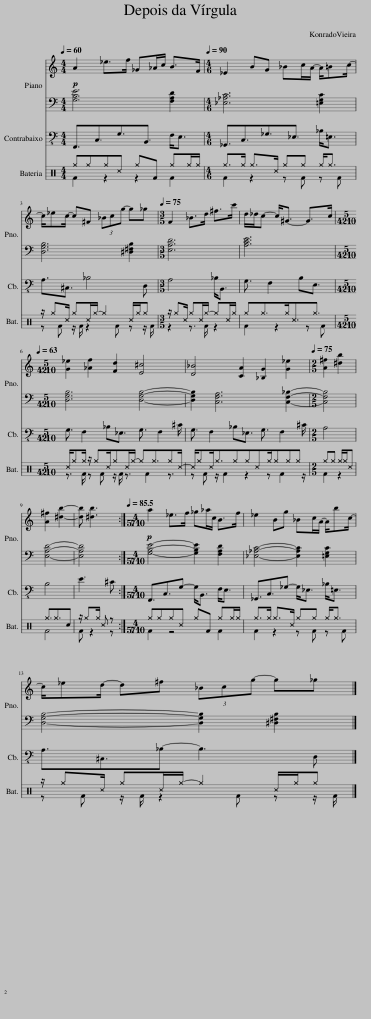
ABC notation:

X:1
%%score { 1 | 2 } 3 ( 4 5 )
L:1/8
Q:1/4=60
M:4/4
I:linebreak $
K:C
V:1 treble
V:2 bass
V:3 bass transpose=-12
V:4 perc
K:none
V:5 perc
K:none
V:1
!p! A2 _e>f _G_A/c/ B>F |[M:4/4][Q:1/4=90] _E2 BG _Bc/A/- A/=Bc/- |$ c/_ec/- c^F (3_Bcg- g_g |[M:3/4][Q:1/4=75] F2 _B>d ^f>c' | d/_d/c- c<^G- G>c |$ %5
[M:5/4][Q:1/4=63] [G_e]2 [_Af]2 [Fd]2 [E^c]4 | [D_B]4 [CA]2 [_B,G]2 [G_e]2 |[M:2/4][Q:1/4=75] [A^f]2 [^db]2 |$ [A^f]2 [^db]2- | [db] [^db]3 :| %10
[M:4/4]!p![Q:1/4=85] a2 _e>f _g_a/c/ B>f | _e2 Bg _Bc/A/- A/bc/- |$ c/_ed/- d^f (3_Bcg- g_g |] %13
V:2
 [G,B,E]6 [F,A,D]2 |[M:4/4] [_E,_A,C]6 [=E,G,C]2 |$ [D,G,B,]6 [^D,^F,B,]2 |[M:3/4] [E,A,D]6 | [A,CE]6 |$ %5
[M:5/4] [D,G,B,]6 [D,G,B,]4- | [D,G,B,]2 [C,F,A,]6 [C,F,_B,]2- |[M:2/4] [C,F,B,]4 |$ [E,A,D]4- | [E,A,D]4 :| %10
[M:4/4] [G,B,E]4- [G,B,E]2 [F,A,D]2 | [_E,_A,C]4- [E,A,C]2 [=E,G,C]2 |$ [D,G,B,]4- [D,G,B,]2 [^D,^F,B,]2 |] %13
V:3
 F,,3/2C,3/2G,3/2B,,3/2 F,<E, |[M:4/4] _G,,3/2C,3/2_G,3/2_E,3/2 _B,<=E, |$ A,3/2^C,3/2 _B,4 D, |[M:3/4] A,4 _B,<B,, | G,3/2 F,2 B,E,3/2 |$ %5
[M:5/4] G,3/2 F,2 _B,_E,3/2 G,3/2 F,2 ^C/ | G,3/2 F,2 _B,_E,3/2 G,3/2 F,2 ^C/ |[M:2/4] A,4 |$ B,4 | E3 ^C :| %10
[M:4/4] F,,3/2C,3/2G,- G,<B,, F,<E, | _G,,3/2C,3/2_G,- G,<_E, _B,<=E, |$ A,3/2^C,3/2_B,- B,3 D, |] %13
V:4
 ^g^g^g^c ^gF ^g^g/^g/ |[M:4/4] ^g>^g ^g>^c ^g^g ^g<^g |$ z/ ^g^c/ ^g^c/^g/- ^g2 ^c/^g/^g |[M:3/4] z/ ^g^c/ ^g^c/^g/- ^g^c/^g/ | ^g^g>^g^c3/2^g3/2 |$ %5
[M:5/4] ^c/^g^g/ z/ ^g^c/^g^c/^g/- ^g^g3/2^g^c/- | ^c/^g^c<^g^g^g^c^g/^g^g^g |[M:2/4] ^g^g ^g/^g/^c |$ ^g3/2^g3/2c | z/ ^g^g/ ^c z :| %10
[M:4/4] ^g^g^g^c ^gF ^g^g/^g/ | ^g>^g ^g>^c ^g^g ^g<^g |$ z/ ^g^c/ ^g^c/^g/- ^g2 ^c/^g/^g |] %13
V:5
 F2 z2 z2 F2 |[M:4/4] F2 z2 z F z F |$ z F z/ F/ z2 F z z/ F/ |[M:3/4] z2 z3/2 F/ z2 | F2 z2 z F |$ %5
[M:5/4] z3/2 F/ z F z/ F/ z3/2 F2 z3/2 | z F z/ F2 z2 z F2 z/ |[M:2/4] F2 z2 |$ F4 | F z2 z :| %10
[M:4/4] F2 z4 F2 | F2 z2 z F z F |$ z F z/ F/ z2 F z z/ F/ |] %13
